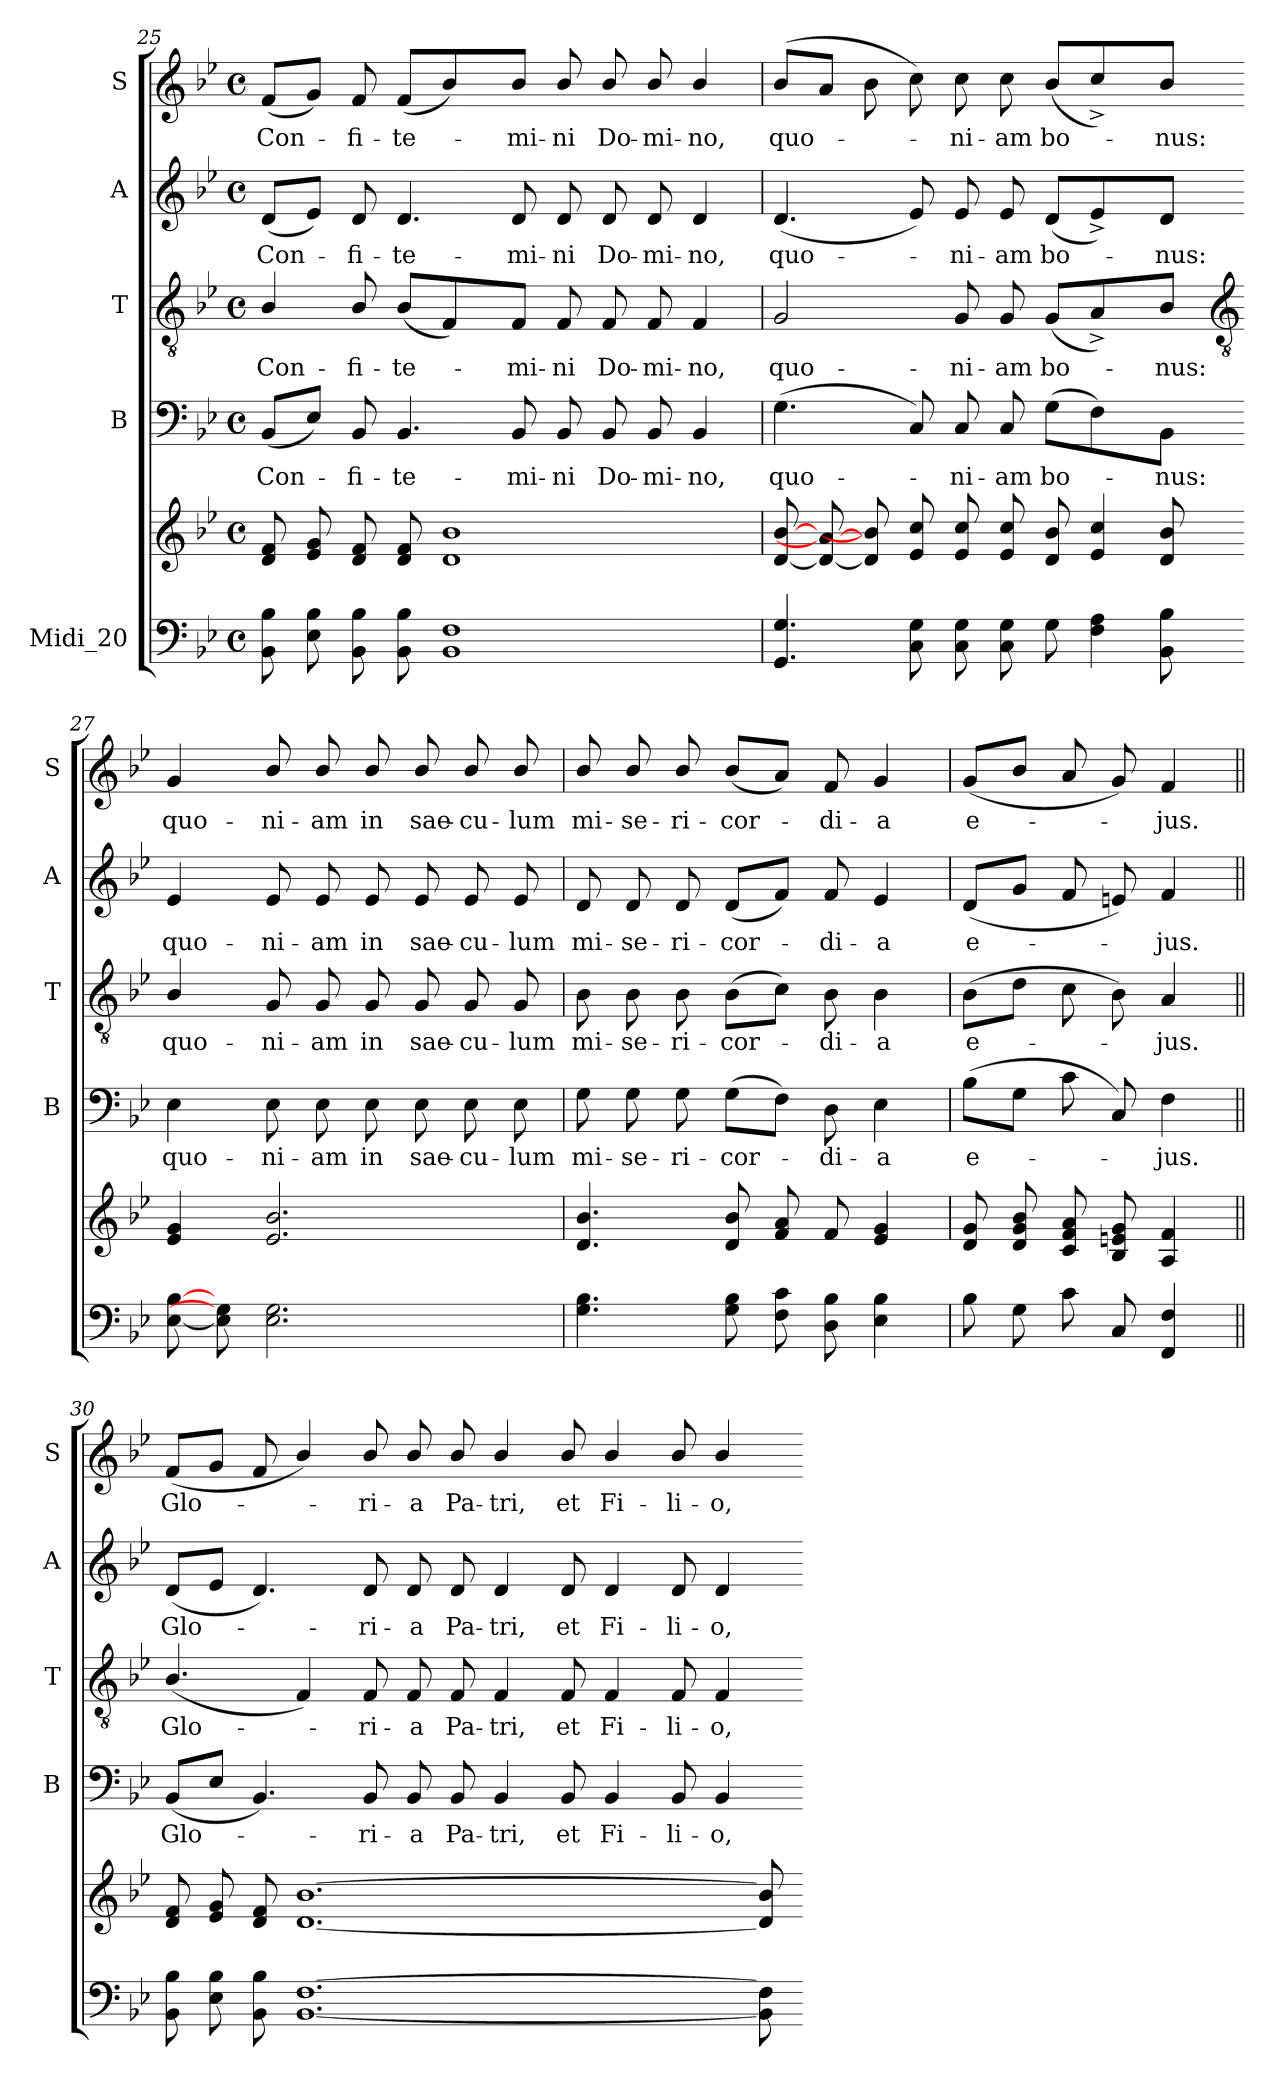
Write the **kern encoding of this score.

**kern	**kern	**kern	**text	**kern	**text	**kern	**text	**kern	**text
*part5	*part5	*part4	*part4	*part3	*part3	*part2	*part2	*part1	*part1
*staff6	*staff5	*staff4	*staff4	*staff3	*staff3	*staff2	*staff2	*staff1	*staff1
*I"Midi_20	*	*I"B	*	*I"T	*	*I"A	*	*I"S	*
*	*	*I'B	*	*I'T	*	*I'A	*	*I'S	*
*clefF4	*clefG2	*clefF4	*	*clefGv2	*	*clefG2	*	*clefG2	*
*k[b-e-]	*k[b-e-]	*k[b-e-]	*	*k[b-e-]	*	*k[b-e-]	*	*k[b-e-]	*
*B-:	*B-:	*B-:	*	*B-:	*	*B-:	*	*B-:	*
*M4/4	*M4/4	*M4/4	*	*M4/4	*	*M4/4	*	*M4/4	*
*met(c)	*met(c)	*met(c)	*	*met(c)	*	*met(c)	*	*met(c)	*
=25	=25	=25	=25	=25	=25	=25	=25	=25	=25
!	!	!	!LO:LY:b	!	!LO:LY:b	!	!LO:LY:b	!	!LO:LY:b
8BB- 8B-	8d 8f	(<8BB-L	Con-	4B-/	Con-	(<8dL	Con-	(<8fL	Con-
8E- 8B-	8e- 8g	8E-J)	.	.	.	8e-J)	.	8gJ)	.
!	!	!	!LO:LY:b	!	!LO:LY:b	!	!LO:LY:b	!	!LO:LY:b
8BB- 8B-	8d 8f	8BB-	fi-	8B-/	-fi-	8d	fi-	8f	fi-
!	!	!	!LO:LY:b	!	!LO:LY:b	!	!LO:LY:b	!	!LO:LY:b
8BB- 8B-	8d 8f	4.BB-	-te-	(<8B-/L	-te-	4.d	-te-	(<8fL	-te-
1BB- 1F	1d 1b-	.	.	4F)	.	.	.	4b-/)	.
!	!	!	!LO:LY:b	!	!LO:LY:b	!	!LO:LY:b	!	!LO:LY:b
.	.	8BB-	-mi-	8FJ	mi-	8d	-mi-	8b-/J	mi-
!	!	!	!LO:LY:b	!	!LO:LY:b	!	!LO:LY:b	!	!LO:LY:b
.	.	8BB-	-ni	8F	-ni	8d	-ni	8b-/	-ni
!	!	!	!LO:LY:b	!	!LO:LY:b	!	!LO:LY:b	!	!LO:LY:b
.	.	8BB-	Do-	8F	Do-	8d	Do-	8b-/	Do-
!	!	!	!LO:LY:b	!	!LO:LY:b	!	!LO:LY:b	!	!LO:LY:b
.	.	8BB-	-mi-	8F	-mi-	8d	-mi-	8b-/	-mi-
!	!	!	!LO:LY:b	!	!LO:LY:b	!	!LO:LY:b	!	!LO:LY:b
.	.	4BB-	-no,	4F	-no,	4d	-no,	4b-/	-no,
=26	=26	=26	=26	=26	=26	=26	=26	=26	=26
!	!	!	!LO:LY:b	!	!LO:LY:b	!	!LO:LY:b	!	!LO:LY:b
4.GG 4.G	[8d [8b-	(<4.G	quo-	2G	quo-	(<4.d	quo-	(>8b-L	quo-
.	8d_ 8a_	.	.	.	.	.	.	8aJ	.
.	8d] 8b-]	.	.	.	.	.	.	8b-	.
8C 8G	8e- 8cc	8C)	.	.	.	8e-)	.	8cc)	.
!	!	!	!LO:LY:b	!	!LO:LY:b	!	!LO:LY:b	!	!LO:LY:b
8C 8G	8e- 8cc	8C	ni-	8G	-ni-	8e-	ni-	8cc	ni-
!	!	!	!LO:LY:b	!	!LO:LY:b	!	!LO:LY:b	!	!LO:LY:b
8C 8G	8e- 8cc	8C	-am	8G	-am	8e-	-am	8cc	-am
!	!	!	!LO:LY:b	!	!LO:LY:b	!	!LO:LY:b	!	!LO:LY:b
8G	8d 8b-	(>8GL	bo-	(<8GL	bo-	(<8dL	bo-	(>8b-L	bo-
4F 4A	4e- 4cc	4F)	.	4A^)	.	4e-^)	.	4cc^)	.
!	!	!	!LO:LY:b	!	!LO:LY:b	!	!LO:LY:b	!	!LO:LY:b
8BB- 8B-	8d 8b-	8BB-J	nus:	8B-/J	nus:	8dJ	nus:	8b-/J	nus:
!!LO:LB:g=z
=27-	=27-	=27-	=27-	=27-	=27-	=27-	=27-	=27-	=27-
*	*	*	*	*clefGv2	*	*	*	*	*
!	!	!	!LO:LY:b	!	!LO:LY:b	!	!LO:LY:b	!	!LO:LY:b
[8E- [8B-	4e- 4g	4E-	quo-	4B-/	quo-	4e-	quo-	4g	quo-
8E-] 8G]	.	.	.	.	.	.	.	.	.
!	!	!	!LO:LY:b	!	!LO:LY:b	!	!LO:LY:b	!	!LO:LY:b
2.E- 2.G	2.e- 2.b-	8E-	-ni-	8G	-ni-	8e-	-ni-	8b-/	-ni-
!	!	!	!LO:LY:b	!	!LO:LY:b	!	!LO:LY:b	!	!LO:LY:b
.	.	8E-	-am	8G	-am	8e-	-am	8b-/	-am
!	!	!	!LO:LY:b	!	!LO:LY:b	!	!LO:LY:b	!	!LO:LY:b
.	.	8E-	in	8G	in	8e-	in	8b-/	in
!	!	!	!LO:LY:b	!	!LO:LY:b	!	!LO:LY:b	!	!LO:LY:b
.	.	8E-	sae-	8G	sae-	8e-	sae-	8b-/	sae-
!	!	!	!LO:LY:b	!	!LO:LY:b	!	!LO:LY:b	!	!LO:LY:b
.	.	8E-	-cu-	8G	-cu-	8e-	-cu-	8b-/	-cu-
!	!	!	!LO:LY:b	!	!LO:LY:b	!	!LO:LY:b	!	!LO:LY:b
.	.	8E-	-lum	8G	-lum	8e-	-lum	8b-/	-lum
=28	=28	=28	=28	=28	=28	=28	=28	=28	=28
!	!	!	!LO:LY:b	!	!LO:LY:b	!	!LO:LY:b	!	!LO:LY:b
4.G 4.B-	4.d 4.b-	8G	mi-	8B-	mi-	8d	mi-	8b-/	mi-
!	!	!	!LO:LY:b	!	!LO:LY:b	!	!LO:LY:b	!	!LO:LY:b
.	.	8G	-se-	8B-	-se-	8d	-se-	8b-/	-se-
!	!	!	!LO:LY:b	!	!LO:LY:b	!	!LO:LY:b	!	!LO:LY:b
.	.	8G	-ri-	8B-	-ri-	8d	-ri-	8b-/	-ri-
!	!	!	!LO:LY:b	!	!LO:LY:b	!	!LO:LY:b	!	!LO:LY:b
8G 8B-	8d 8b-	(>8GL	-cor-	(>8B-L	-cor-	(<8dL	-cor-	(<8b-L	-cor-
8F 8c	8f 8a	8FJ)	.	8cJ)	.	8fJ)	.	8aJ)	.
!	!	!	!LO:LY:b	!	!LO:LY:b	!	!LO:LY:b	!	!LO:LY:b
8D 8B-	8f	8D	di-	8B-	di-	8f	di-	8f	di-
!	!	!	!LO:LY:b	!	!LO:LY:b	!	!LO:LY:b	!	!LO:LY:b
4E- 4B-	4e- 4g	4E-	-a	4B-	-a	4e-	-a	4g	-a
=29	=29	=29	=29	=29	=29	=29	=29	=29	=29
!	!	!	!LO:LY:b	!	!LO:LY:b	!	!LO:LY:b	!	!LO:LY:b
8B-	8d 8g	(>8B-L	e-	(>8B-L	e-	(<8dL	e-	(<8gL	e-
8G	8d 8g 8b-	8GJ	.	8dJ	.	8gJ	.	8b-J	.
8c	8c 8f 8a	8c	.	8c	.	8f	.	8a	.
8C	8B- 8en 8g	8C)	.	8B-)	.	8en)	.	8g)	.
!	!	!	!LO:LY:b	!	!LO:LY:b	!	!LO:LY:b	!	!LO:LY:b
4FF 4F	4A 4f	4F	jus.	4A	jus.	4f	jus.	4f	jus.
=30||	=30||	=30||	=30||	=30||	=30||	=30||	=30||	=30||	=30||
!	!	!	!LO:LY:b	!	!LO:LY:b	!	!LO:LY:b	!	!LO:LY:b
8BB- 8B-	8d 8f	(<8BB-L	Glo-	(<4.B-/	Glo-	(<8dL	Glo-	(<8fL	Glo-
8E- 8B-	8e- 8g	8E-J	.	.	.	8e-J	.	8gJ	.
8BB- 8B-	8d 8f	4.BB-)	.	.	.	4.d)	.	8f	.
[1.BB- [1.F	[1.d [1.b-	.	.	4F)	.	.	.	4b-/)	.
!	!	!	!LO:LY:b	!	!LO:LY:b	!	!LO:LY:b	!	!LO:LY:b
.	.	8BB-	ri-	8F	ri-	8d	ri-	8b-/	ri-
!	!	!	!LO:LY:b	!	!LO:LY:b	!	!LO:LY:b	!	!LO:LY:b
.	.	8BB-	-a	8F	-a	8d	-a	8b-/	-a
!	!	!	!LO:LY:b	!	!LO:LY:b	!	!LO:LY:b	!	!LO:LY:b
.	.	8BB-	Pa-	8F	Pa-	8d	Pa-	8b-/	Pa-
!	!	!	!LO:LY:b	!	!LO:LY:b	!	!LO:LY:b	!	!LO:LY:b
.	.	4BB-	-tri,	4F	-tri,	4d	-tri,	4b-/	-tri,
!	!	!	!LO:LY:b	!	!LO:LY:b	!	!LO:LY:b	!	!LO:LY:b
.	.	8BB-	et	8F	et	8d	et	8b-/	et
!	!	!	!LO:LY:b	!	!LO:LY:b	!	!LO:LY:b	!	!LO:LY:b
.	.	4BB-	Fi-	4F	Fi-	4d	Fi-	4b-/	Fi-
!	!	!	!LO:LY:b	!	!LO:LY:b	!	!LO:LY:b	!	!LO:LY:b
.	.	8BB-	-li-	8F	-li-	8d	-li-	8b-/	-li-
!	!	!	!LO:LY:b	!	!LO:LY:b	!	!LO:LY:b	!	!LO:LY:b
.	.	4BB-	-o,	4F	-o,	4d	-o,	4b-/	-o,
8BB-] 8F]	8d] 8b-]	.	.	.	.	.	.	.	.
=-	=-	=-	=-	=-	=-	=-	=-	=-	=-
*-	*-	*-	*-	*-	*-	*-	*-	*-	*-
